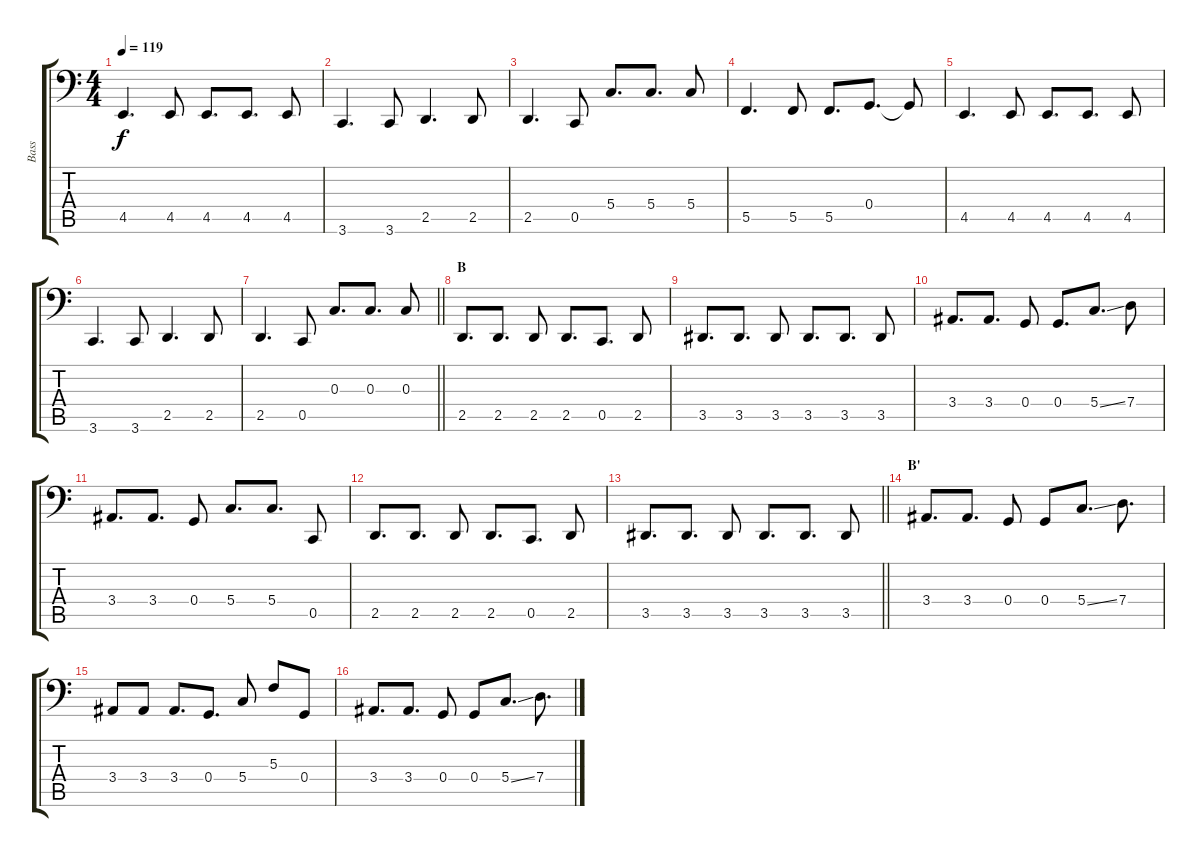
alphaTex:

\track ("Bass" "Bass") {instrument electricbasspick}
\staff {score tabs}
\tuning (Bb2 F2 C2 G1 C1 A0) {hide}
\ts (4 4)
\tempo 119
\clef f4
\ks c
4.5.4{d dy f} 4.5.8 4.5.8{d} 4.5.8{d} 4.5.8 |
3.6.4{d} 3.6.8 2.5.4{d} 2.5.8 |
2.5.4{d} 0.5.8 5.4.8{d} 5.4.8{d} 5.4.8 |
5.5.4{d} 5.5.8 5.5.8{d} 0.4.8{d} 0.4{t}.8 |
4.5.4{d} 4.5.8 4.5.8{d} 4.5.8{d} 4.5.8 |
3.6.4{d} 3.6.8 2.5.4{d} 2.5.8 |
\barLineRight lightlight
2.5.4{d} 0.5.8 0.3.8{d} 0.3.8{d} 0.3.8 |
\section ("" "B")
2.5.8{d} 2.5.8{d} 2.5.8 2.5.8{d} 0.5.8{d} 2.5.8 |
3.5.8{d} 3.5.8{d} 3.5.8 3.5.8{d} 3.5.8{d} 3.5.8 |
3.4.8{d} 3.4.8{d} 0.4.8 0.4.8{d} 5.4{ss}.8{d} 7.4.8 |
3.4.8{d} 3.4.8{d} 0.4.8 5.4.8{d} 5.4.8{d} 0.5.8 |
2.5.8{d} 2.5.8{d} 2.5.8 2.5.8{d} 0.5.8{d} 2.5.8 |
\barLineRight lightlight
3.5.8{d} 3.5.8{d} 3.5.8 3.5.8{d} 3.5.8{d} 3.5.8 |
\section ("" "B'")
3.4.8{d} 3.4.8{d} 0.4.8 0.4.8 5.4{ss}.8{d} 7.4.8{d} |
3.4.8 3.4.8 3.4.8{d} 0.4.8{d} 5.4.8 5.3.8 0.4.8 |
3.4.8{d} 3.4.8{d} 0.4.8 0.4.8 5.4{ss}.8{d} 7.4.8{d}
